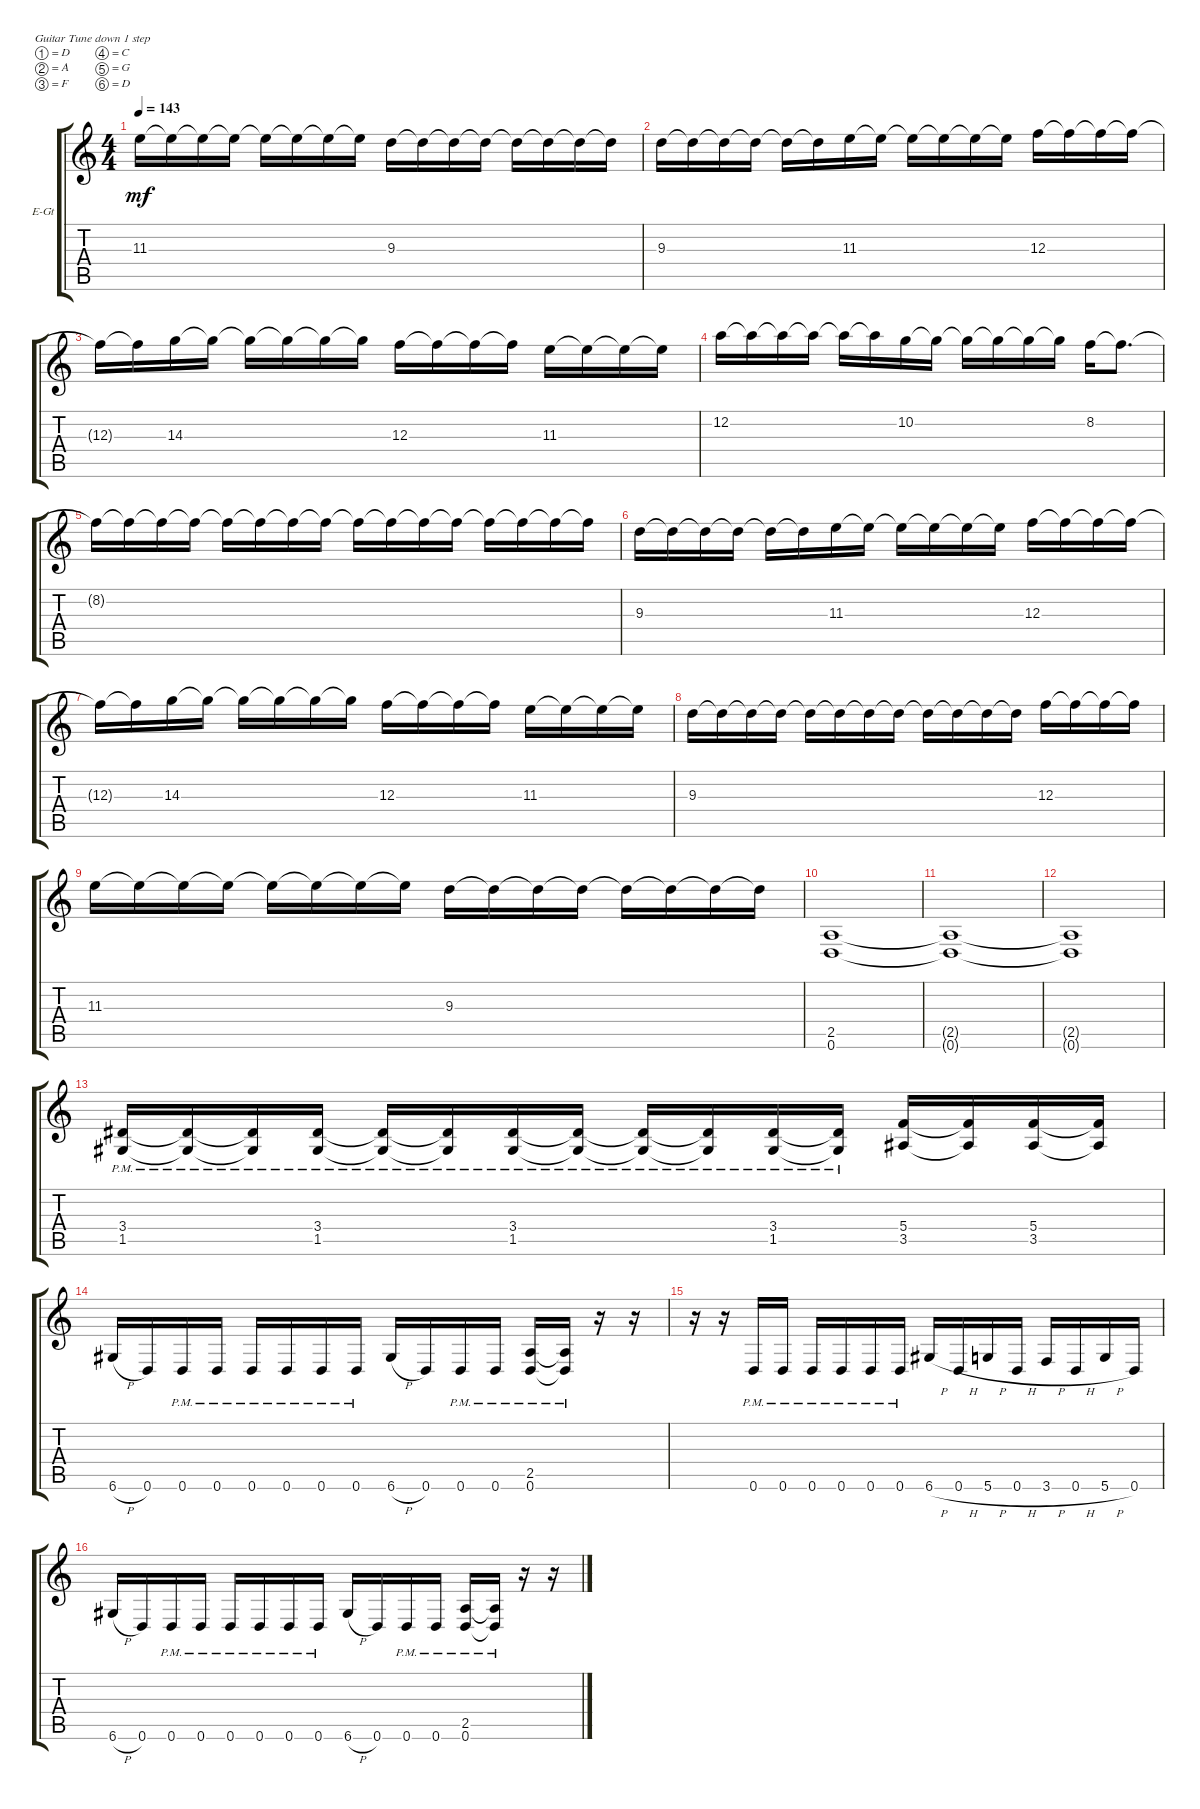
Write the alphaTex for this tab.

\defaultSystemsLayout 4
\bracketExtendMode groupsimilarinstruments
\firstSystemTrackNameOrientation horizontal
\otherSystemsTrackNameOrientation horizontal
\track ("Electric Guitar" "E-Gt") {instrument distortionguitar}
\staff {score tabs}
\tuning (D4 A3 F3 C3 G2 D2)
\ts (4 4)
\tempo 143
\clef g2
\ks c
11.3.16{dy mf} 11.3{t}.16 11.3{t}.16 11.3{t}.16 11.3{t}.16 11.3{t}.16 11.3{t}.16 11.3{t}.16 9.3.16 9.3{t}.16 9.3{t}.16 9.3{t}.16 9.3{t}.16 9.3{t}.16 9.3{t}.16 9.3{t}.16 |
9.3.16 9.3{t}.16 9.3{t}.16 9.3{t}.16 9.3{t}.16 9.3{t}.16 11.3.16 11.3{t}.16 11.3{t}.16 11.3{t}.16 11.3{t}.16 11.3{t}.16 12.3.16 12.3{t}.16 12.3{t}.16 12.3{t}.16 |
12.3{t}.16 12.3{t}.16 14.3.16 14.3{t}.16 14.3{t}.16 14.3{t}.16 14.3{t}.16 14.3{t}.16 12.3.16 12.3{t}.16 12.3{t}.16 12.3{t}.16 11.3.16 11.3{t}.16 11.3{t}.16 11.3{t}.16 |
12.2.16 12.2{t}.16 12.2{t}.16 12.2{t}.16 12.2{t}.16 12.2{t}.16 10.2.16 10.2{t}.16 10.2{t}.16 10.2{t}.16 10.2{t}.16 10.2{t}.16 8.2.16 8.2{t}.8{d} |
8.2{t}.16 8.2{t}.16 8.2{t}.16 8.2{t}.16 8.2{t}.16 8.2{t}.16 8.2{t}.16 8.2{t}.16 8.2{t}.16 8.2{t}.16 8.2{t}.16 8.2{t}.16 8.2{t}.16 8.2{t}.16 8.2{t}.16 8.2{t}.16 |
9.3.16 9.3{t}.16 9.3{t}.16 9.3{t}.16 9.3{t}.16 9.3{t}.16 11.3.16 11.3{t}.16 11.3{t}.16 11.3{t}.16 11.3{t}.16 11.3{t}.16 12.3.16 12.3{t}.16 12.3{t}.16 12.3{t}.16 |
12.3{t}.16 12.3{t}.16 14.3.16 14.3{t}.16 14.3{t}.16 14.3{t}.16 14.3{t}.16 14.3{t}.16 12.3.16 12.3{t}.16 12.3{t}.16 12.3{t}.16 11.3.16 11.3{t}.16 11.3{t}.16 11.3{t}.16 |
9.3.16 9.3{t}.16 9.3{t}.16 9.3{t}.16 9.3{t}.16 9.3{t}.16 9.3{t}.16 9.3{t}.16 9.3{t}.16 9.3{t}.16 9.3{t}.16 9.3{t}.16 12.3.16 12.3{t}.16 12.3{t}.16 12.3{t}.16 |
11.3.16 11.3{t}.16 11.3{t}.16 11.3{t}.16 11.3{t}.16 11.3{t}.16 11.3{t}.16 11.3{t}.16 9.3.16 9.3{t}.16 9.3{t}.16 9.3{t}.16 9.3{t}.16 9.3{t}.16 9.3{t}.16 9.3{t}.16 |
(0.6 2.5).1 |
(0.6{t} 2.5{t}).1 |
(0.6{t} 2.5{t}).1 |
(1.5{pm} 3.4{pm}).16 (1.5{pm t} 3.4{pm t}).16 (1.5{pm t} 3.4{pm t}).16 (1.5{pm} 3.4{pm}).16 (3.4{pm t} 1.5{pm t}).16 (3.4{pm t} 1.5{pm t}).16 (1.5{pm} 3.4{pm}).16 (1.5{pm t} 3.4{pm t}).16 (1.5{pm t} 3.4{pm t}).16 (1.5{pm t} 3.4{pm t}).16 (1.5{pm} 3.4{pm}).16 (3.4{pm t} 1.5{pm t}).16 (3.5 5.4).16 (3.5{t} 5.4{t}).16 (3.5 5.4).16 (5.4{t} 3.5{t}).16 |
6.6{h}.16 0.6.16 0.6{pm}.16 0.6{pm}.16 0.6{pm}.16 0.6{pm}.16 0.6{pm}.16 0.6{pm}.16 6.6{h}.16 0.6.16 0.6{pm}.16 0.6{pm}.16 (0.6{pm} 2.5{pm}).16 (0.6{pm t} 2.5{pm t}).16 r.16 r.16 |
r.16 r.16 0.6{pm}.16 0.6{pm}.16 0.6{pm}.16 0.6{pm}.16 0.6{pm}.16 0.6{pm}.16 6.6{h}.16 0.6{h}.16 5.6{h}.16 0.6{h}.16 3.6{h}.16 0.6{h}.16 5.6{h}.16 0.6.16 |
6.6{h}.16 0.6.16 0.6{pm}.16 0.6{pm}.16 0.6{pm}.16 0.6{pm}.16 0.6{pm}.16 0.6{pm}.16 6.6{h}.16 0.6.16 0.6{pm}.16 0.6{pm}.16 (0.6{pm} 2.5{pm}).16 (0.6{pm t} 2.5{pm t}).16 r.16 r.16
